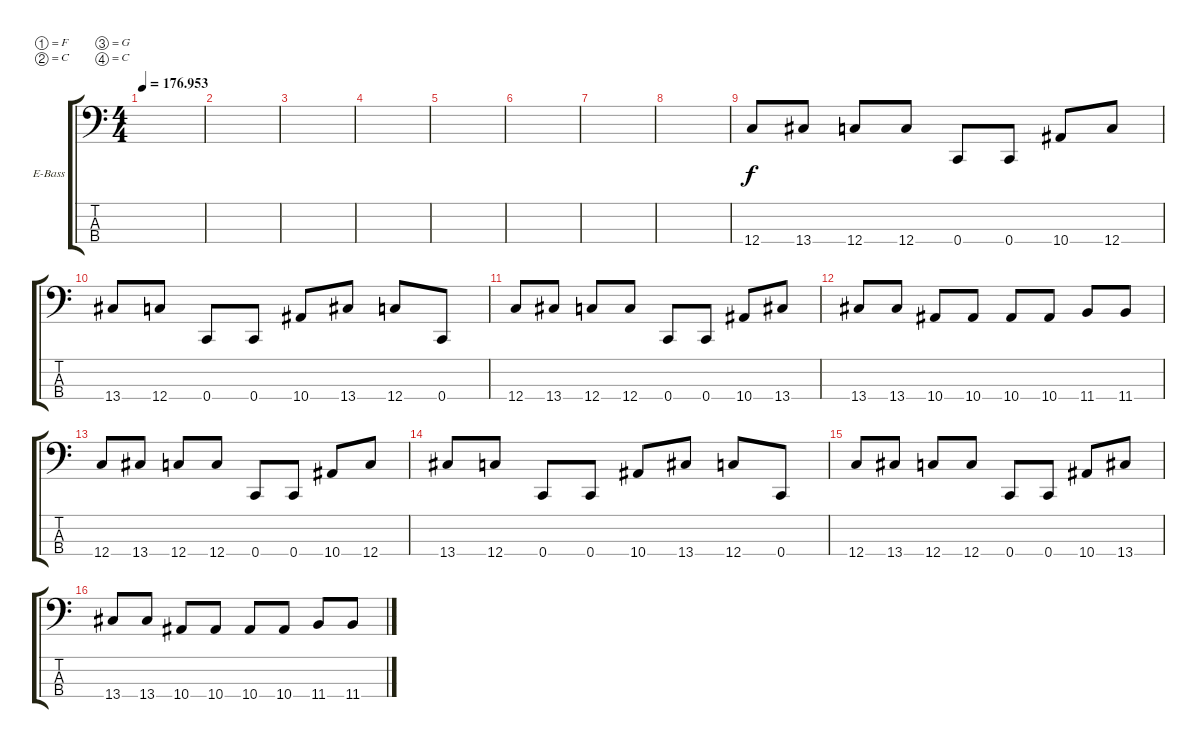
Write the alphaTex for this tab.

\defaultSystemsLayout 4
\bracketExtendMode groupsimilarinstruments
\firstSystemTrackNameOrientation horizontal
\otherSystemsTrackNameOrientation horizontal
\track ("Olli" "E-Bass") {solo instrument electricbassfinger}
\staff {score tabs}
\tuning (F2 C2 G1 C1)
\ts (4 4)
\tempo
176.953
\accidentals auto
\clef f4
\ottava regular
\simile none
\scale
0.487395
\ks c
|
\scale
0.256303 |
\scale
0.256303 |
\scale
0.333333 |
\scale
0.333333 |
\scale
0.333333 |
\scale
0.333333 |
\scale
0.333333 |
\scale
0.333333 12.4.8 13.4.8 12.4.8 12.4.8 0.4.8 0.4.8 10.4.8 12.4.8 |
\scale
0.333333 13.4.8 12.4.8 0.4.8 0.4.8 10.4.8 13.4.8 12.4.8 0.4.8 |
\scale
0.333333 12.4.8 13.4.8 12.4.8 12.4.8 0.4.8 0.4.8 10.4.8 13.4.8 |
\scale
0.333333 13.4.8 13.4.8 10.4.8 10.4.8 10.4.8 10.4.8 11.4.8 11.4.8 |
\scale
0.333333 12.4.8 13.4.8 12.4.8 12.4.8 0.4.8 0.4.8 10.4.8 12.4.8 |
\scale
0.333333 13.4.8 12.4.8 0.4.8 0.4.8 10.4.8 13.4.8 12.4.8 0.4.8 |
\scale
0.333333 12.4.8 13.4.8 12.4.8 12.4.8 0.4.8 0.4.8 10.4.8 13.4.8 |
\scale
0.333333 13.4.8 13.4.8 10.4.8 10.4.8 10.4.8 10.4.8 11.4.8 11.4.8
